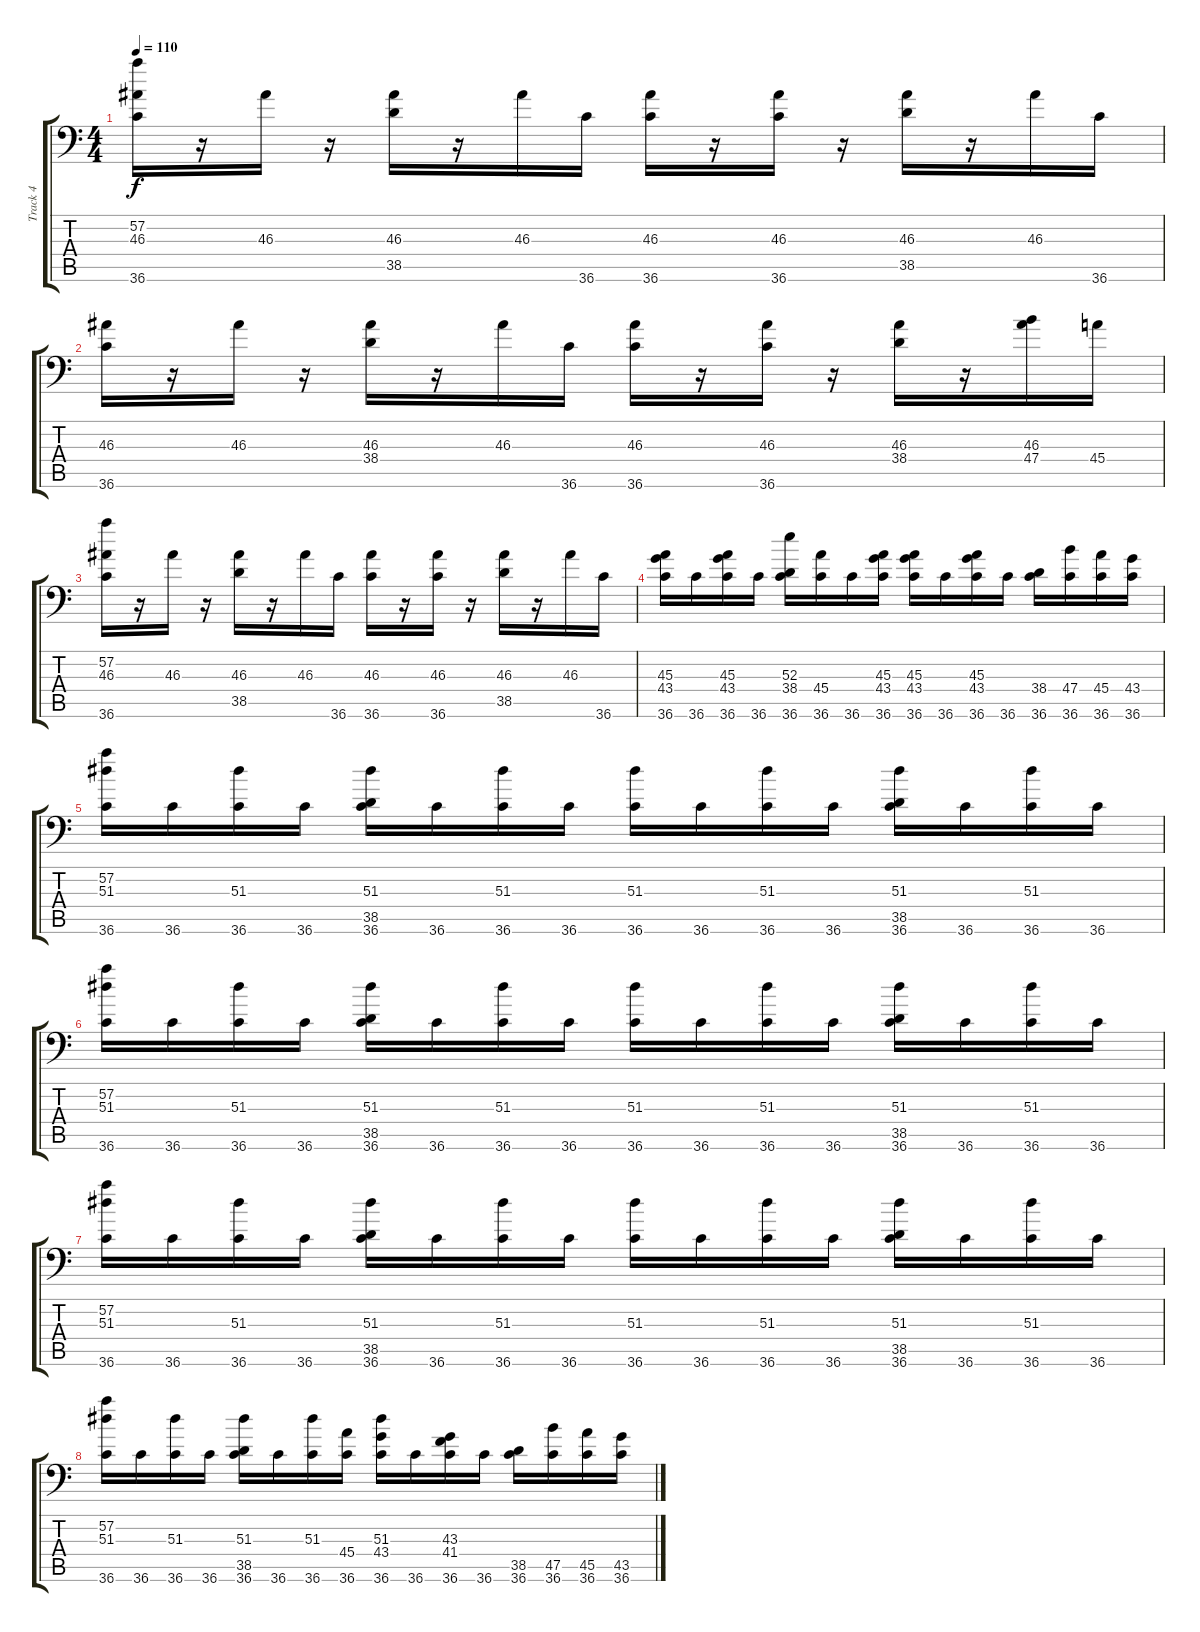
\track ("Track 4" "Track 4") {instrument acousticgrandpiano}
\staff {score tabs}
\tuning (C-1 C-1 C-1 C-1 C-1 C-1) {hide}
\ts (4 4)
\tempo 110
\clef f4
\ks c
(57.2 46.3 36.6).16{dy f} r.16 46.3.16 r.16 (46.3 38.5).16 r.16 46.3.16 36.6.16 (46.3 36.6).16 r.16 (46.3 36.6).16 r.16 (46.3 38.5).16 r.16 46.3.16 36.6.16 |
(46.3 36.6).16 r.16 46.3.16 r.16 (46.3 38.4).16 r.16 46.3.16 36.6.16 (46.3 36.6).16 r.16 (46.3 36.6).16 r.16 (46.3 38.4).16 r.16 (46.3 47.4).16 45.4.16 |
(57.2 46.3 36.6).16 r.16 46.3.16 r.16 (46.3 38.5).16 r.16 46.3.16 36.6.16 (46.3 36.6).16 r.16 (46.3 36.6).16 r.16 (46.3 38.5).16 r.16 46.3.16 36.6.16 |
(45.3 43.4 36.6).16 36.6.16 (45.3 43.4 36.6).16 36.6.16 (52.3 38.4 36.6).16 (45.4 36.6).16 36.6.16 (45.3 43.4 36.6).16 (45.3 43.4 36.6).16 36.6.16 (45.3 43.4 36.6).16 36.6.16 (38.4 36.6).16 (47.4 36.6).16 (45.4 36.6).16 (43.4 36.6).16 |
(57.2 51.3 36.6).16 36.6.16 (51.3 36.6).16 36.6.16 (51.3 38.5 36.6).16 36.6.16 (51.3 36.6).16 36.6.16 (51.3 36.6).16 36.6.16 (51.3 36.6).16 36.6.16 (51.3 38.5 36.6).16 36.6.16 (51.3 36.6).16 36.6.16 |
(57.2 51.3 36.6).16 36.6.16 (51.3 36.6).16 36.6.16 (51.3 38.5 36.6).16 36.6.16 (51.3 36.6).16 36.6.16 (51.3 36.6).16 36.6.16 (51.3 36.6).16 36.6.16 (51.3 38.5 36.6).16 36.6.16 (51.3 36.6).16 36.6.16 |
(57.2 51.3 36.6).16 36.6.16 (51.3 36.6).16 36.6.16 (51.3 38.5 36.6).16 36.6.16 (51.3 36.6).16 36.6.16 (51.3 36.6).16 36.6.16 (51.3 36.6).16 36.6.16 (51.3 38.5 36.6).16 36.6.16 (51.3 36.6).16 36.6.16 |
(57.2 51.3 36.6).16 36.6.16 (51.3 36.6).16 36.6.16 (51.3 38.5 36.6).16 36.6.16 (51.3 36.6).16 (45.4 36.6).16 (51.3 43.4 36.6).16 36.6.16 (43.3 41.4 36.6).16 36.6.16 (38.5 36.6).16 (47.5 36.6).16 (45.5 36.6).16 (43.5 36.6).16
